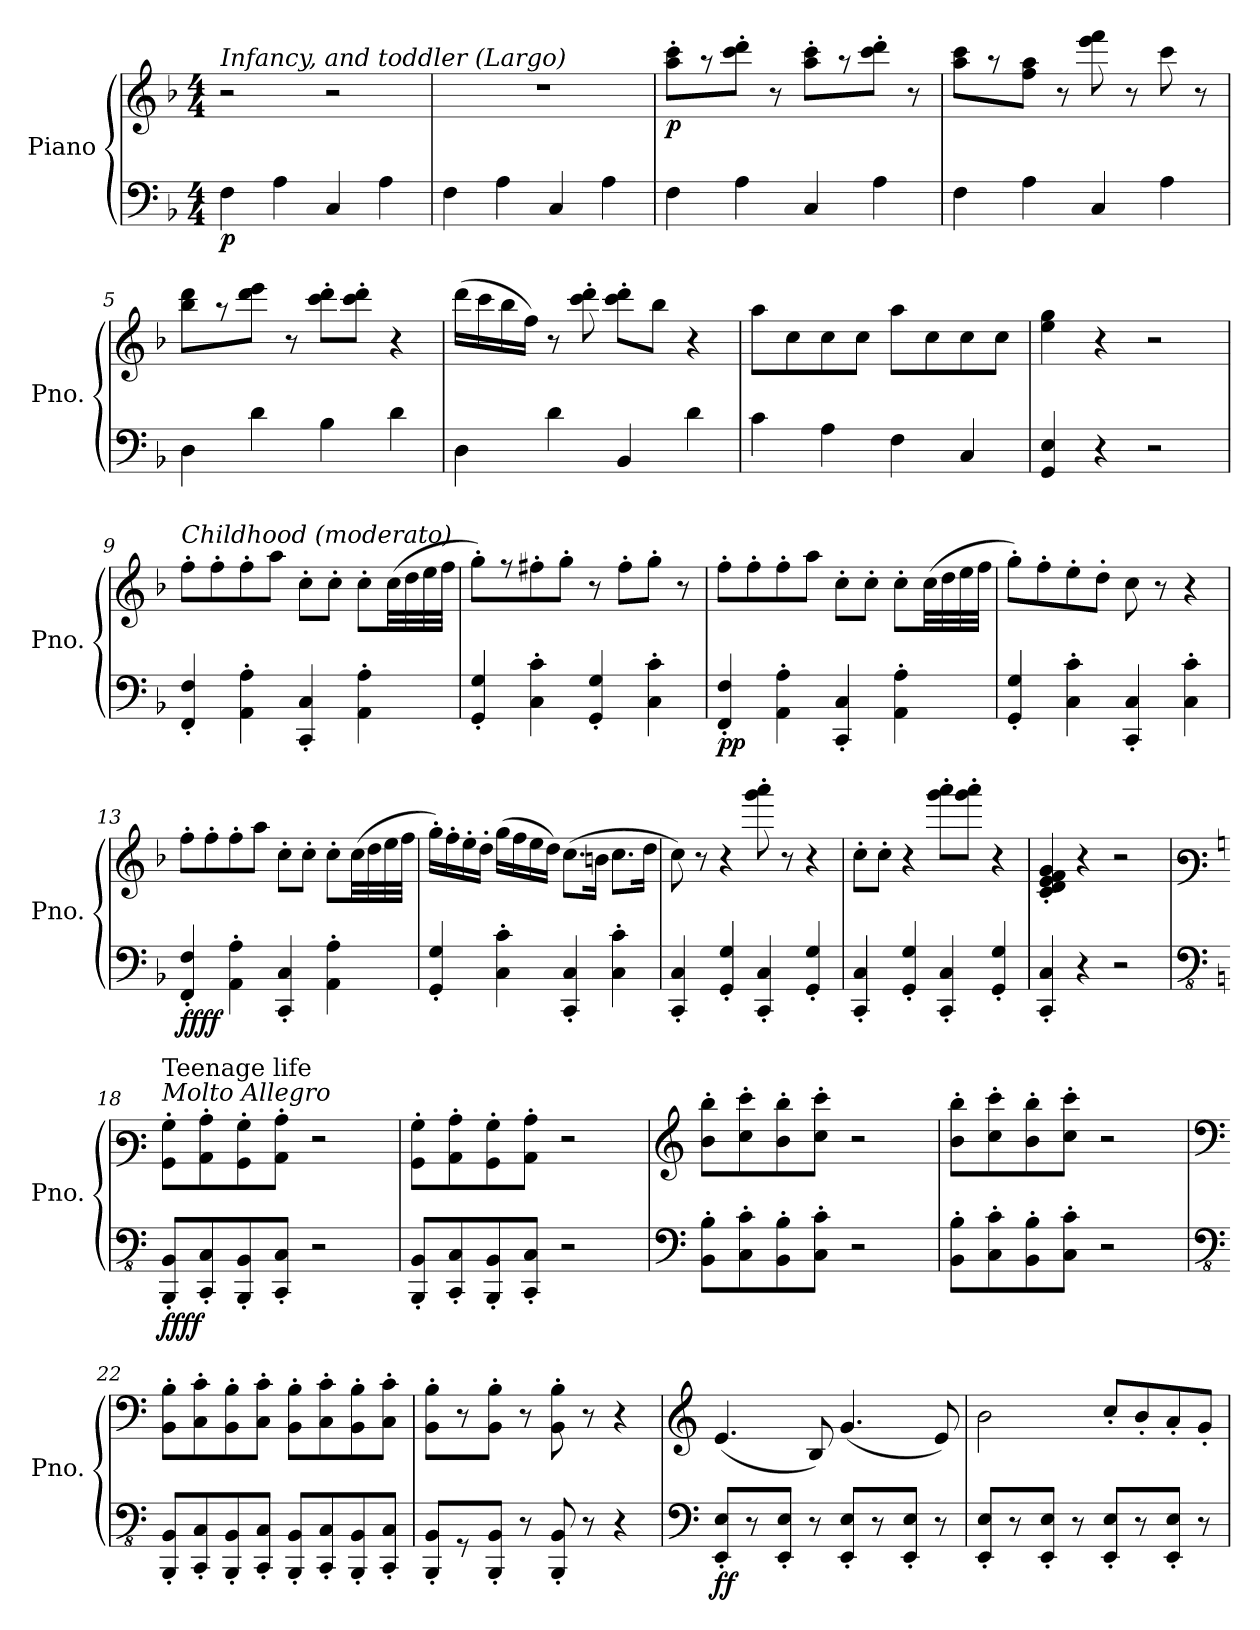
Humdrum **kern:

**kern	**kern	**dynam
*part1	*part1	*part1
*staff2	*staff1	*staff1/2
*I"Piano	*	*
*I'Pno.	*	*
*clefF4	*clefG2	*
*k[b-]	*k[b-]	*
*M4/4	*M4/4	*
*MM45	*MM45	*
=1	=1	=1
!	!LO:TX:a:i:t=Infancy, and toddler (Largo)	!
!	!	!LO:DY:b=2
4F\	2r	p
4A\	.	.
4C/	2r	.
4A\	.	.
=2	=2	=2
4F\	1r	.
4A\	.	.
4C/	.	.
4A\	.	.
=3	=3	=3
!	!	!LO:DY:b
4F\	8aa\' 8ccc\'L	p
.	8r	.
4A\	8ccc\' 8ddd\'J	.
.	8r	.
4C/	8aa\' 8ccc\'L	.
.	8r	.
4A\	8ccc\' 8ddd\'J	.
.	8r	.
=4	=4	=4
4F\	8aa\ 8ccc\L	.
.	8r	.
4A\	8ff\ 8aa\J	.
.	8r	.
4C/	8eee\ 8fff\	.
.	8r	.
4A\	8ccc\	.
.	8r	.
=5	=5	=5
4D\	8bb-\ 8ddd\L	.
.	8r	.
4d\	8ddd\ 8eee\J	.
.	8r	.
4B-\	8ccc\' 8ddd\'L	.
.	8ccc\' 8ddd\'J	.
4d\	4r	.
!!LO:LB:g=z
=6	=6	=6
4D\	(>16ddd\LL	.
.	16ccc\	.
.	16bb-\	.
.	16ff\JJ)	.
4d\	8r	.
.	8ccc\' 8ddd\'	.
4BB-/	8ccc\' 8ddd\'L	.
.	8bb-\J	.
4d\	4r	.
=7	=7	=7
4c\	8aa\L	.
.	8cc\	.
4A\	8cc\	.
.	8cc\J	.
4F\	8aa\L	.
.	8cc\	.
4C/	8cc\	.
.	8cc\J	.
=8	=8	=8
4GG/ 4E/	4ee\ 4gg\	.
4r	4r	.
2r	2r	.
=9	=9	=9
*	*MM108	*
!	!LO:TX:a:i:t=Childhood (moderato)	!
!	!	!LO:DY:b=2
!	!	!LO:DY:n=1:b
4FF/' 4F/'	8ff'\L	mf mf
.	8ff'\	.
4AA\' 4A\'	8ff'\	.
.	8aa\J	.
4CC/' 4C/'	8cc'\L	.
.	8cc'\J	.
4AA\' 4A\'	8cc'\L	.
.	(>32cc\LL	.
.	32dd\	.
.	32ee\	.
.	32ff\JJJ	.
=10	=10	=10
4GG/' 4G/'	8gg'\L)	.
.	8r	.
4C\' 4c\'	8ff#X'\	.
.	8gg'\J	.
4GG/' 4G/'	8r	.
.	8ff#'\L	.
4C\' 4c\'	8gg'\J	.
.	8r	.
!!LO:LB:g=z
=11	=11	=11
!	!	!LO:DY:b=2
!	!	!LO:DY:n=1:b
4FF/' 4F/'	8ff'\L	p p
.	8ff'\	.
4AA\' 4A\'	8ff'\	.
.	8aa\J	.
4CC/' 4C/'	8cc'\L	.
.	8cc'\J	.
4AA\' 4A\'	8cc'\L	.
.	(>32cc\LL	.
.	32dd\	.
.	32ee\	.
.	32ff\JJJ	.
=12	=12	=12
4GG/' 4G/'	8gg'\L)	.
.	8ff'\	.
4C\' 4c\'	8ee'\	.
.	8dd'\J	.
4CC/' 4C/'	8cc\	.
.	8r	.
4C\' 4c\'	4r	.
=13	=13	=13
!	!	!LO:DY:b=2
!	!	!LO:DY:n=1:b
4FF/' 4F/'	8ff'\L	ff ff
.	8ff'\	.
4AA\' 4A\'	8ff'\	.
.	8aa\J	.
4CC/' 4C/'	8cc'\L	.
.	8cc'\J	.
4AA\' 4A\'	8cc'\L	.
.	(>32cc\LL	.
.	32dd\	.
.	32ee\	.
.	32ff\JJJ	.
=14	=14	=14
4GG/' 4G/'	16gg'\LL)	.
.	16ff'\	.
.	16ee'\	.
.	16dd'\JJ	.
4C\' 4c\'	(>16gg\LL	.
.	16ff\	.
.	16ee\	.
.	16dd\JJ)	.
4CC/' 4C/'	(>8.cc\L	.
.	16bn\Jk	.
4C\' 4c\'	8.cc\L	.
.	16dd\Jk	.
!!LO:LB:g=z
=15	=15	=15
4CC/' 4C/'	8cc\)	.
.	8r	.
4GG/' 4G/'	4r	.
4CC/' 4C/'	8ggg\' 8aaa\'	.
.	8r	.
4GG/' 4G/'	4r	.
=16	=16	=16
4CC/' 4C/'	8cc'\L	.
.	8cc'\J	.
4GG/' 4G/'	4r	.
4CC/' 4C/'	8ggg\' 8aaa\'L	.
.	8ggg\' 8aaa\'J	.
4GG/' 4G/'	4r	.
=17	=17	=17
4CC/' 4C/'	4c/' 4d/' 4e/' 4f/' 4g/'	.
4r	4r	.
2r	2r	.
=18	=18	=18
*clefFv4	*clefF3	*
*k[]	*k[]	*
*	*MM140	*
!	!LO:TX:a:i:t=Molto Allegro	!
!	!LO:TX:a:t=Teenage life	!
!	!	!LO:DY:b=2
!	!	!LO:DY:n=1:b
8BBBB/' 8BBB/'L	8BB\' 8B\'L	ff ff
8CCC/' 8CC/'	8C\' 8c\'	.
8BBBB/' 8BBB/'	8BB\' 8B\'	.
8CCC/' 8CC/'J	8C\' 8c\'J	.
2r	2r	.
=19	=19	=19
8BBBB/' 8BBB/'L	8BB\' 8B\'L	.
8CCC/' 8CC/'	8C\' 8c\'	.
8BBBB/' 8BBB/'	8BB\' 8B\'	.
8CCC/' 8CC/'J	8C\' 8c\'J	.
2r	2r	.
=20	=20	=20
*clefF4	*clefG2	*
8BB\' 8B\'L	8b\' 8bb\'L	.
8C\' 8c\'	8cc\' 8ccc\'	.
8BB\' 8B\'	8b\' 8bb\'	.
8C\' 8c\'J	8cc\' 8ccc\'J	.
2r	2r	.
!!LO:LB:g=z
=21	=21	=21
8BB\' 8B\'L	8b\' 8bb\'L	.
8C\' 8c\'	8cc\' 8ccc\'	.
8BB\' 8B\'	8b\' 8bb\'	.
8C\' 8c\'J	8cc\' 8ccc\'J	.
2r	2r	.
=22	=22	=22
*clefFv4	*clefF4	*
8BBBB/' 8BBB/'L	8BB\' 8B\'L	.
8CCC/' 8CC/'	8C\' 8c\'	.
8BBBB/' 8BBB/'	8BB\' 8B\'	.
8CCC/' 8CC/'J	8C\' 8c\'J	.
8BBBB/' 8BBB/'L	8BB\' 8B\'L	.
8CCC/' 8CC/'	8C\' 8c\'	.
8BBBB/' 8BBB/'	8BB\' 8B\'	.
8CCC/' 8CC/'J	8C\' 8c\'J	.
=23	=23	=23
8BBBB/' 8BBB/'L	8BB\' 8B\'L	.
8r	8r	.
8BBBB/' 8BBB/'J	8BB\' 8B\'J	.
8r	8r	.
8BBBB/' 8BBB/'	8BB\' 8B\'	.
8r	8r	.
4r	4r	.
=24	=24	=24
*clefF4	*clefG2	*
!	!	!LO:DY:b=2
!	!	!LO:DY:n=1:b
8EE/' 8E/'L	(4.e/	f f
8r	.	.
8EE/' 8E/'J	.	.
8r	8B/)	.
8EE/' 8E/'L	(4.g/	.
8r	.	.
8EE/' 8E/'J	.	.
8r	8e/)	.
=25	=25	=25
8EE/' 8E/'L	2b\	.
8r	.	.
8EE/' 8E/'J	.	.
8r	.	.
8EE/' 8E/'L	8cc'/L	.
8r	8b'/	.
8EE/' 8E/'J	8a'/	.
8r	8g'/J	.
=	=	=
*-	*-	*-
